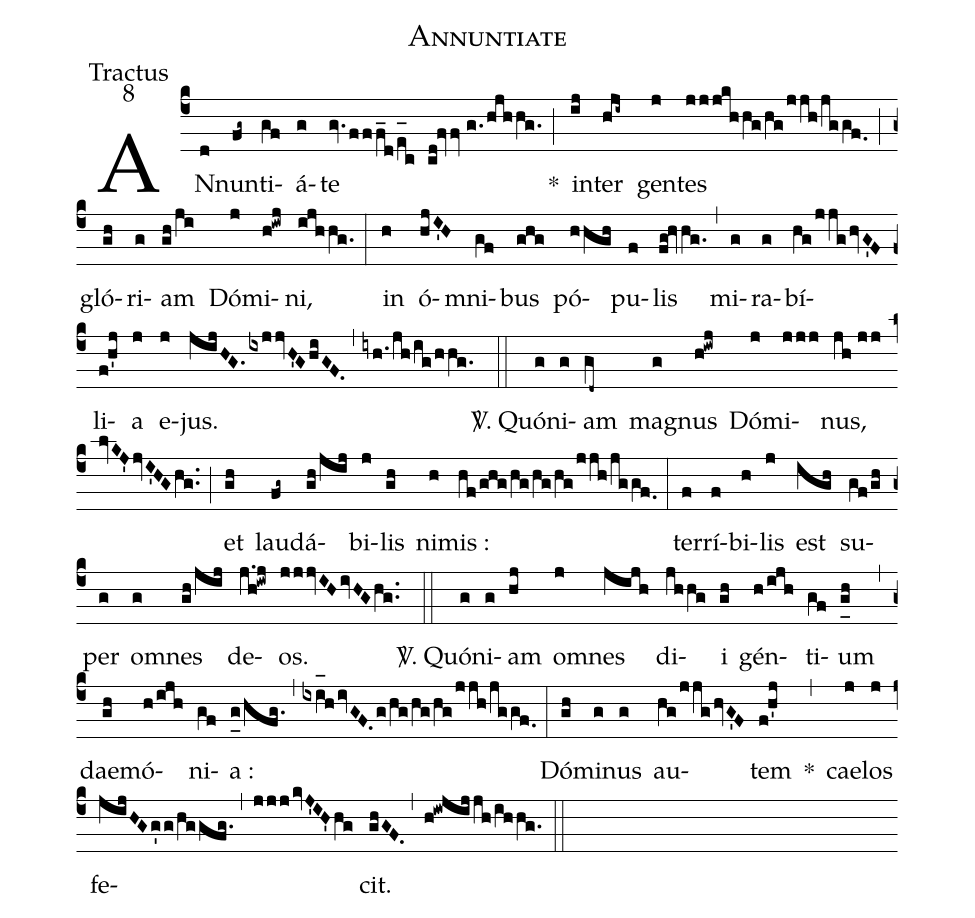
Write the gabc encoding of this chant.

name:Annuntiate;
office-part:Tractus;
mode:8;
%%
(c4) AN(d)nun(fg~)ti(gf)á(g)te(gv.fff_d/e_[oh:h]c cd!fvv//g./hjhhg.) <clear>*(;) in(ij)ter(hji~) gen(j)tes(jjjkhhg/hg/jjh/jggf.0) (;) gló(gh)ri(g)am(gh/ji) Dó(j)mi(h!iwj)ni,(ijhhg.) (:) in(h) ó(hjI'H)mni(gf)bus(ghg) pó(hhgh)pu(f)lis(fg!hvhg.) (,) mi(g)ra(g)bí(hg/jjghvG'F)li(f!h'j)a(j) e(j)jus.(jijHG.ixjjvH'GhiGF.) (,) (iyh./jh/ig/hhg.) (::)
<sp>V/</sp>. Quó(g)ni(g)am(gd~) ma(g)gnus(h!iwj) Dó(j)mi(jjj)nus,(jh//jjlvKJ'jvI'HGhg..) (;) et(gh) lau(fg~)dá(gh/jij)bi(j)lis(gh) ni(h)mis :(hf/ghg/hg/hg/hg/jjh/jggf.0) (:) ter(f)rí(f)bi(h)lis(j) est(igh) su(gf/gh)per(g) o(g)mnes(gh/jij) de(j.h!iwj)os.(jjjvIHivHGhg..) (::)
<sp>V/</sp>. Quó(g)ni(g)am(hj) o(j)mnes(jijh) di(jhhg)i(gh) gén(h/ijh)ti(gf)um(g_[uh:l]h) (,) dae(gh)mó(h/ijh)ni(gf)a :(g_0[uh:l]/hfg.) (,) (ixi_[oh:h]hivGF.g/hg/hg/hg/jjh/jggf.0) (:) Dó(gh)mi(g)nus(g) au(hg/jjghvG'F)tem(f!h'j) *(,) cae(j)los(j) fe(jijHGg'g/hggfg.)(,)(jjjkvJ'IH'hg)cit.(ghGF.) (,) (h!iwjij/!jh/ihhg.) (::)
